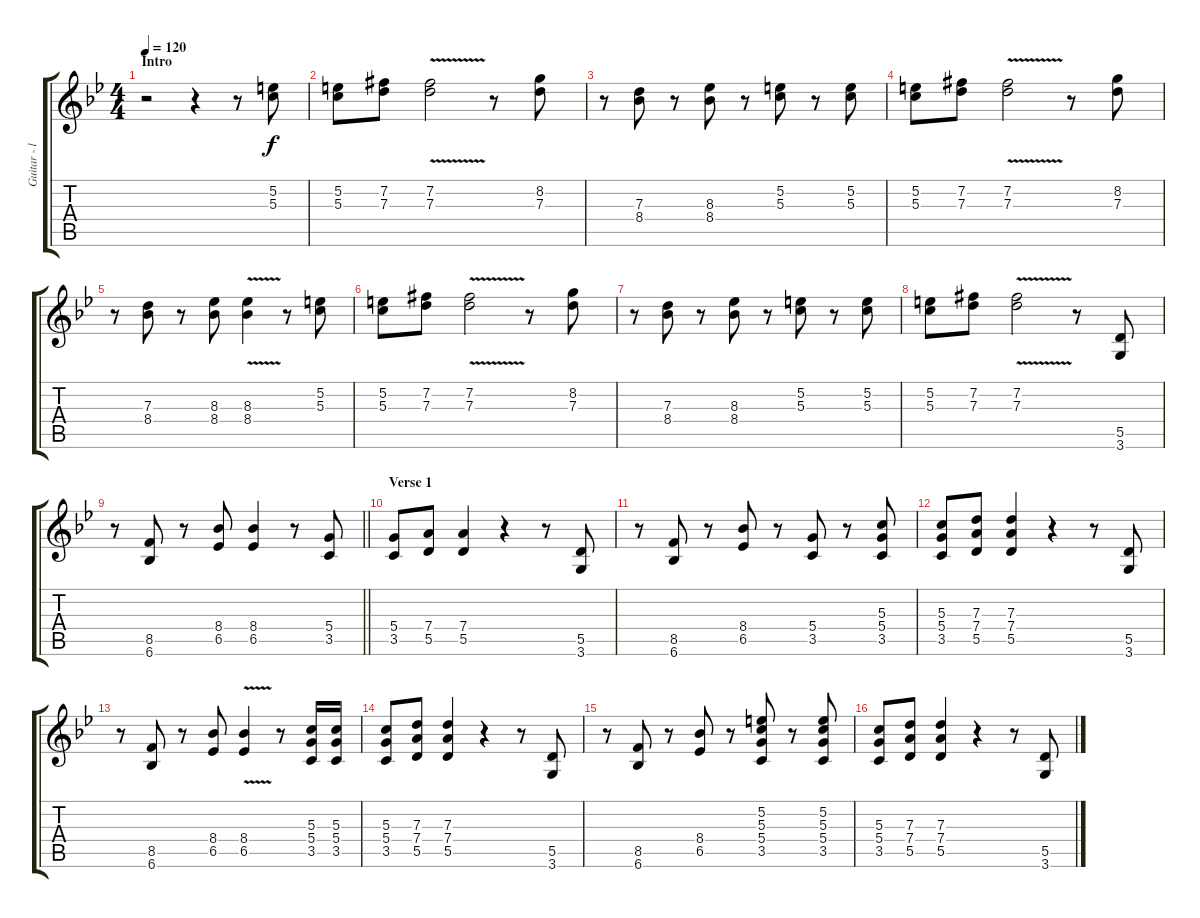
\track ("Guitar - left" "Guitar - l") {instrument distortionguitar}
\staff {score tabs}
\tuning (E4 B3 G3 D3 A2 E2) {hide}
\ts (4 4)
\section ("" "Intro")
\tempo 120
\clef g2
\ks bb
r.2{dy f instrument distortionguitar} r.4 r.8 (5.2 5.3).8 |
(5.2 5.3).8 (7.2{acc #} 7.3).8 (7.2{v acc #} 7.3{v}).2 r.8 (8.2 7.3).8 |
r.8 (7.3 8.4).8 r.8 (8.3 8.4).8 r.8 (5.2 5.3).8 r.8 (5.2 5.3).8 |
(5.2 5.3).8 (7.2{acc #} 7.3).8 (7.2{v acc #} 7.3{v}).2 r.8 (8.2 7.3).8 |
r.8 (7.3 8.4).8 r.8 (8.3 8.4).8 (8.3{v} 8.4{v}).4 r.8 (5.2 5.3).8 |
(5.2 5.3).8 (7.2{acc #} 7.3).8 (7.2{v acc #} 7.3{v}).2 r.8 (8.2 7.3).8 |
r.8 (7.3 8.4).8 r.8 (8.3 8.4).8 r.8 (5.2 5.3).8 r.8 (5.2 5.3).8 |
(5.2 5.3).8 (7.2{acc #} 7.3).8 (7.2{v acc #} 7.3{v}).2 r.8 (5.5 3.6).8 |
\barLineRight lightlight
r.8 (8.5 6.6).8 r.8 (8.4 6.5).8 (8.4 6.5).4 r.8 (5.4 3.5).8 |
\section ("" "Verse 1")
(5.4 3.5).8 (7.4 5.5).8 (7.4 5.5).4 r.4 r.8 (5.5 3.6).8 |
r.8 (8.5 6.6).8 r.8 (8.4 6.5).8 r.8 (5.4 3.5).8 r.8 (5.3 5.4 3.5).8 |
(5.3 5.4 3.5).8 (7.3 7.4 5.5).8 (7.3 7.4 5.5).4 r.4 r.8 (5.5 3.6).8 |
r.8 (8.5 6.6).8 r.8 (8.4 6.5).8 (8.4{v} 6.5{v}).4 r.8 (5.3 5.4 3.5).16 (5.3 5.4 3.5).16 |
(5.3 5.4 3.5).8 (7.3 7.4 5.5).8 (7.3 7.4 5.5).4 r.4 r.8 (5.5 3.6).8 |
r.8 (8.5 6.6).8 r.8 (8.4 6.5).8 r.8 (5.2 5.3 5.4 3.5).8 r.8 (5.2 5.3 5.4 3.5).8 |
(5.3 5.4 3.5).8 (7.3 7.4 5.5).8 (7.3 7.4 5.5).4 r.4 r.8 (5.5 3.6).8
